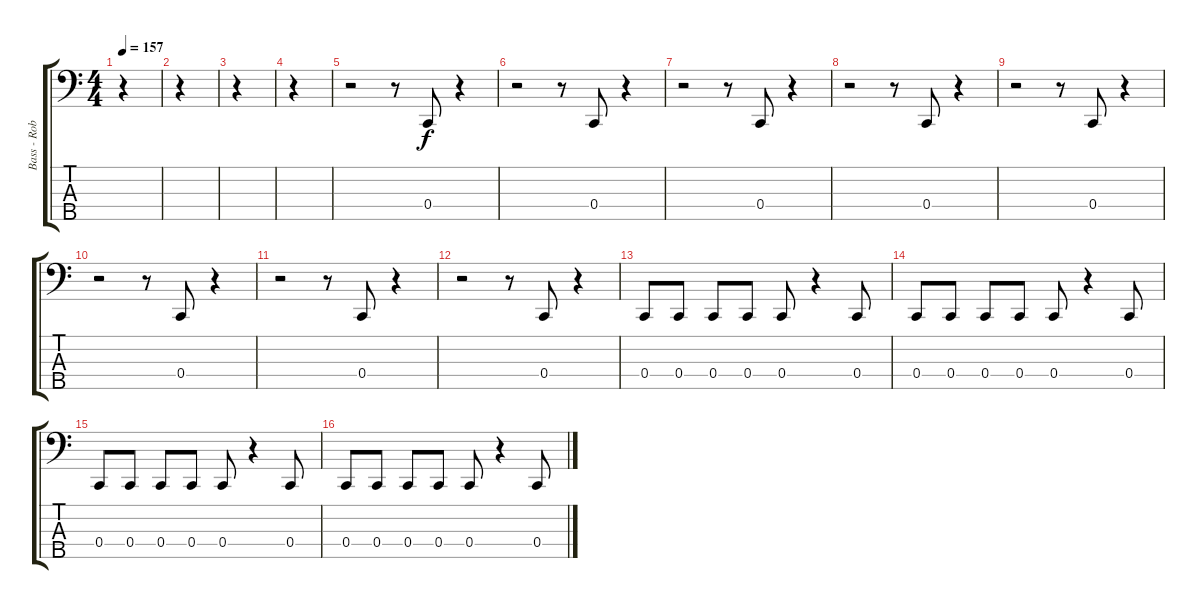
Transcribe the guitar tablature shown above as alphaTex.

\track ("Bass - Rob Trujillo" "Bass - Rob") {instrument electricbasspick}
\staff {score tabs}
\tuning (F2 C2 G1 C1 A0) {hide}
\ts (4 4)
\tempo 157
\clef f4
\ks c
r.4{dy f instrument electricbasspick} |
r.4 |
r.4 |
r.4 |
r.2 r.8 0.4.8 r.4 |
r.2 r.8 0.4.8 r.4 |
r.2 r.8 0.4.8 r.4 |
r.2 r.8 0.4.8 r.4 |
r.2 r.8 0.4.8 r.4 |
r.2 r.8 0.4.8 r.4 |
r.2 r.8 0.4.8 r.4 |
r.2 r.8 0.4.8 r.4 |
0.4.8 0.4.8 0.4.8 0.4.8 0.4.8 r.4 0.4.8 |
0.4.8 0.4.8 0.4.8 0.4.8 0.4.8 r.4 0.4.8 |
0.4.8 0.4.8 0.4.8 0.4.8 0.4.8 r.4 0.4.8 |
0.4.8 0.4.8 0.4.8 0.4.8 0.4.8 r.4 0.4.8
